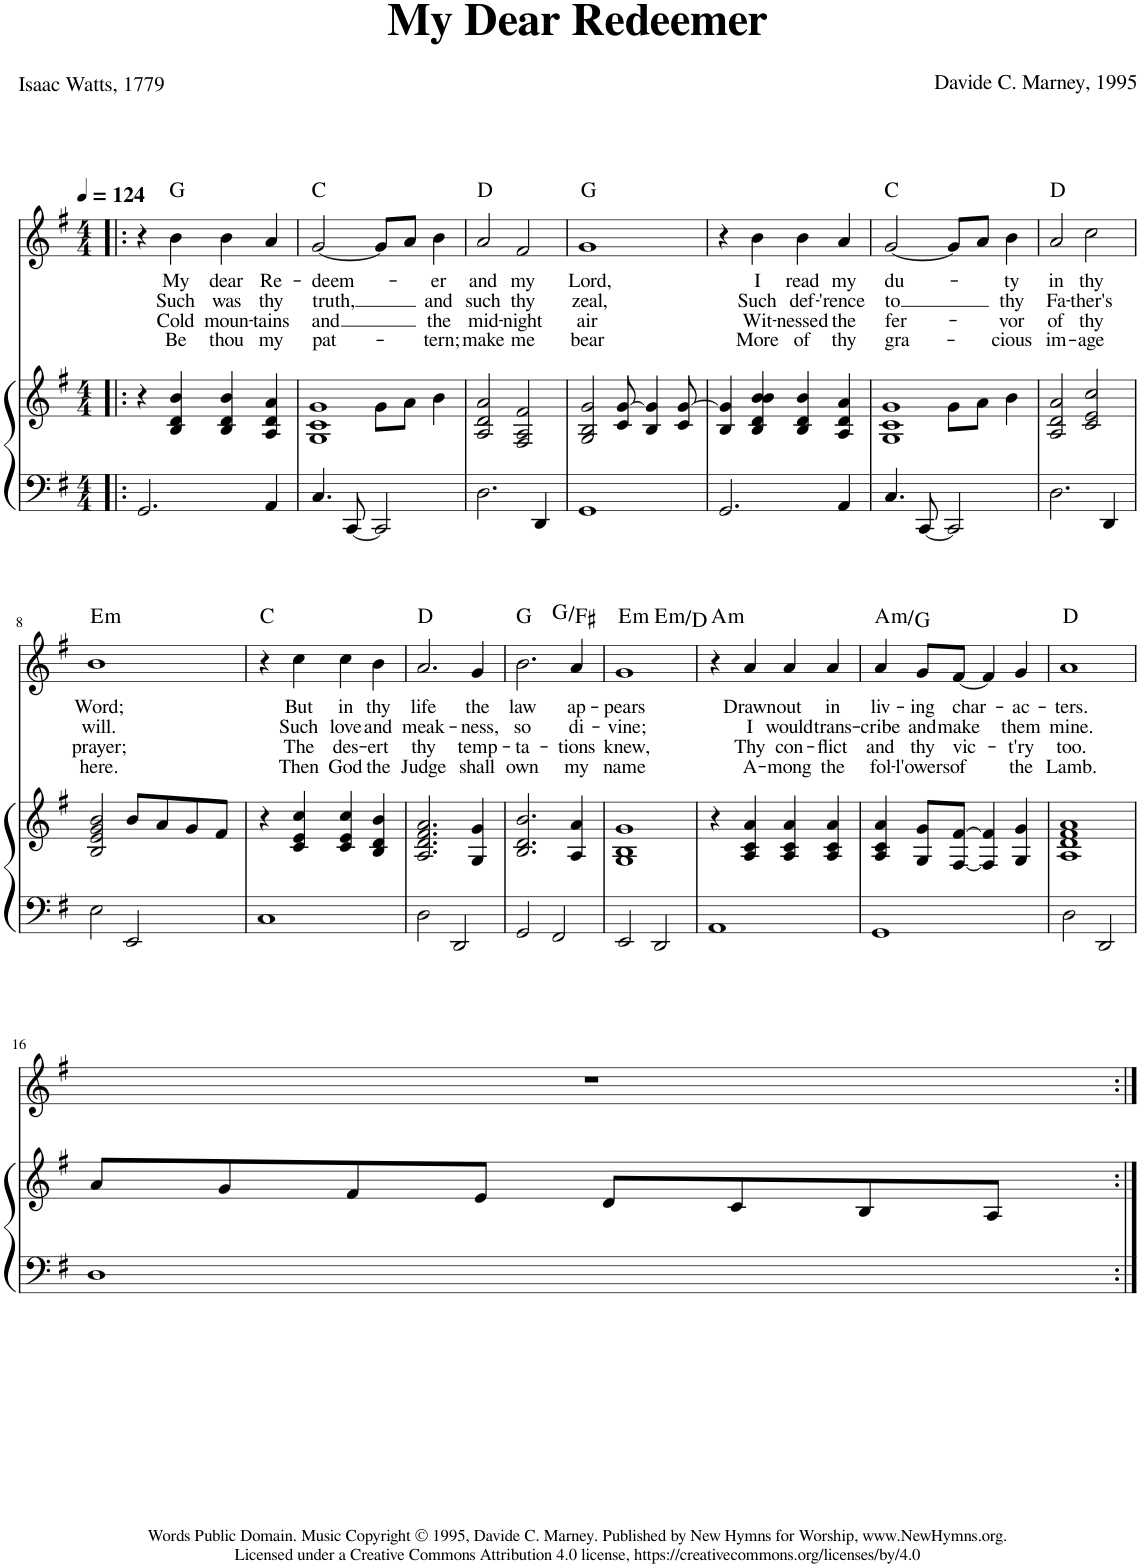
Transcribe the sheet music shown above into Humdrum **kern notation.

**kern	**kern	**kern	**text	**text	**text	**text	**harte
*part2	*part2	*part1	*part1	*part1	*part1	*part1	*part1
*staff3	*staff2	*staff1	*staff1	*staff1	*staff1	*staff1	*
*I"Piano	*	*I"Voice	*	*	*	*	*
*I'Pno	*	*	*	*	*	*	*
*clefF4	*clefG2	*clefG2	*	*	*	*	*
*k[f#]	*k[f#]	*k[f#]	*	*	*	*	*
*M4/4	*M4/4	*M4/4	*	*	*	*	*
*MM124	*MM124	*MM124	*	*	*	*	*
=1!|:	=1!|:	=1!|:	=1!|:	=1!|:	=1!|:	=1!|:	=1!|:
2.GG/	4r	4r	.	.	.	.	.
!	!	!	!LO:LY:b	!LO:LY:b	!LO:LY:b	!LO:LY:b	!
.	4B/ 4d/ 4b/	4b\	My	Such	Cold	Be	G:maj
!	!	!	!LO:LY:b	!LO:LY:b	!LO:LY:b	!LO:LY:b	!
.	4B/ 4d/ 4b/	4b\	dear	was	moun-	thou	.
!	!	!	!LO:LY:b	!LO:LY:b	!LO:LY:b	!LO:LY:b	!
4AA/	4A/ 4d/ 4a/	4a/	Re-	thy	-tains	my	.
=2	=2	=2	=2	=2	=2	=2	=2
*	*^	*	*	*	*	*	*
!	!	!	!	!LO:LY:b	!LO:LY:b	!LO:LY:b	!LO:LY:b	!
4.C/	1G 1c 1g	2ryy	[2g/	-deem-	truth,	and	pat-	C:maj
[8CC/	.	.	.	.	.	.	.	.
2CC/]	.	8g\L	8g/L]	.	.	.	.	.
.	.	8a\J	8a/J	.	.	.	.	.
!	!	!	!	!LO:LY:b	!LO:LY:b	!LO:LY:b	!LO:LY:b	!
.	.	4b\	4b\	-er	and	the	-tern;	.
=3	=3	=3	=3	=3	=3	=3	=3	=3
!	!	!	!	!LO:LY:b	!LO:LY:b	!LO:LY:b	!LO:LY:b	!
*	*v	*v	*	*	*	*	*	*
2.D\	2A/ 2d/ 2a/	2a/	and	such	mid-	make	D:maj
!	!	!	!LO:LY:b	!LO:LY:b	!LO:LY:b	!LO:LY:b	!
.	2F#/ 2A/ 2f#/	2f#/	my	thy	-night	me	.
4DD/	.	.	.	.	.	.	.
=4	=4	=4	=4	=4	=4	=4	=4
!	!	!	!LO:LY:b	!LO:LY:b	!LO:LY:b	!LO:LY:b	!
1GG	2G/ 2B/ 2g/	1g	Lord,	zeal,	air	bear	G:maj
.	8c/ [8g/	.	.	.	.	.	.
.	4B/ 4g/]	.	.	.	.	.	.
.	8c/ [8g/	.	.	.	.	.	.
=5	=5	=5	=5	=5	=5	=5	=5
2.GG/	4B/ 4g/]	4r	.	.	.	.	.
!	!	!	!LO:LY:b	!LO:LY:b	!LO:LY:b	!LO:LY:b	!
.	4B/ 4d/ 4b/ 4b/	4b\	I	Such	Wit-	More	.
!	!	!	!LO:LY:b	!LO:LY:b	!LO:LY:b	!LO:LY:b	!
.	4B/ 4d/ 4b/	4b\	read	def-	-nessed	of	.
!	!	!	!LO:LY:b	!LO:LY:b	!LO:LY:b	!LO:LY:b	!
4AA/	4A/ 4d/ 4a/	4a/	my	-'rence	the	thy	.
=6	=6	=6	=6	=6	=6	=6	=6
*	*^	*	*	*	*	*	*
!	!	!	!	!LO:LY:b	!LO:LY:b	!LO:LY:b	!LO:LY:b	!
4.C/	1G 1c 1g	2ryy	[2g/	du-	to	fer-	gra-	C:maj
[8CC/	.	.	.	.	.	.	.	.
2CC/]	.	8g\L	8g/L]	.	.	.	.	.
.	.	8a\J	8a/J	.	.	.	.	.
!	!	!	!	!LO:LY:b	!LO:LY:b	!LO:LY:b	!LO:LY:b	!
.	.	4b\	4b\	-ty	thy	-vor	-cious	.
=7	=7	=7	=7	=7	=7	=7	=7	=7
!	!	!	!	!LO:LY:b	!LO:LY:b	!LO:LY:b	!LO:LY:b	!
*	*v	*v	*	*	*	*	*	*
2.D\	2A/ 2d/ 2a/	2a/	in	Fa-	of	im-	D:maj
!	!	!	!LO:LY:b	!LO:LY:b	!LO:LY:b	!LO:LY:b	!
.	2c/ 2e/ 2cc/	2cc\	thy	-ther's	thy	-age	.
4DD/	.	.	.	.	.	.	.
!!LO:LB:g=z
=8	=8	=8	=8	=8	=8	=8	=8
!	!	!	!LO:LY:b	!LO:LY:b	!LO:LY:b	!LO:LY:b	!LO:H:kt=m
2E\	2B/ 2e/ 2g/ 2b/	1b	Word;	will.	prayer;	here.	E:min
2EE/	8b/L	.	.	.	.	.	.
.	8a/	.	.	.	.	.	.
.	8g/	.	.	.	.	.	.
.	8f#/J	.	.	.	.	.	.
=9	=9	=9	=9	=9	=9	=9	=9
1C	4r	4r	.	.	.	.	C:maj
!	!	!	!LO:LY:b	!LO:LY:b	!LO:LY:b	!LO:LY:b	!
.	4c/ 4e/ 4cc/	4cc\	But	Such	The	Then	.
!	!	!	!LO:LY:b	!LO:LY:b	!LO:LY:b	!LO:LY:b	!
.	4c/ 4e/ 4cc/	4cc\	in	love	des-	God	.
!	!	!	!LO:LY:b	!LO:LY:b	!LO:LY:b	!LO:LY:b	!
.	4B/ 4d/ 4b/	4b\	thy	and	-ert	the	.
=10	=10	=10	=10	=10	=10	=10	=10
!	!	!	!LO:LY:b	!LO:LY:b	!LO:LY:b	!LO:LY:b	!
2D\	2.A/ 2.d/ 2.f#/ 2.a/	2.a/	life	meak-	thy	Judge	D:maj
2DD/	.	.	.	.	.	.	.
!	!	!	!LO:LY:b	!LO:LY:b	!LO:LY:b	!LO:LY:b	!
.	4G/ 4g/	4g/	the	-ness,	temp-	shall	.
=11	=11	=11	=11	=11	=11	=11	=11
!	!	!	!LO:LY:b	!LO:LY:b	!LO:LY:b	!LO:LY:b	!
*	*	*^	*	*	*	*	*
2GG/	2.B/ 2.d/ 2.b/	2.b\	2ryy	law	so	-ta-	own	G:maj
2FF#/	.	.	2ryy	.	.	.	.	G:maj/7
!	!	!	!	!LO:LY:b	!LO:LY:b	!LO:LY:b	!LO:LY:b	!
.	4A/ 4a/	4a/	.	ap-	di-	-tions	my	.
=12	=12	=12	=12	=12	=12	=12	=12	=12
!	!	!	!	!LO:LY:b	!LO:LY:b	!LO:LY:b	!LO:LY:b	!LO:H:kt=m
2EE/	1G 1B 1g	1g	2ryy	-pears	-vine;	knew,	name	E:min
!	!	!	!	!	!	!	!	!LO:H:kt=m
2DD/	.	.	2ryy	.	.	.	.	E:min/b7
=13	=13	=13	=13	=13	=13	=13	=13	=13
!	!	!	!	!	!	!	!	!LO:H:kt=m
*	*	*v	*v	*	*	*	*	*
1AA	4r	4r	.	.	.	.	A:min
!	!	!	!LO:LY:b	!LO:LY:b	!LO:LY:b	!LO:LY:b	!
.	4A/ 4c/ 4a/	4a/	Drawn	I	Thy	A-	.
!	!	!	!LO:LY:b	!LO:LY:b	!LO:LY:b	!LO:LY:b	!
.	4A/ 4c/ 4a/	4a/	out	would	con-	-mong	.
!	!	!	!LO:LY:b	!LO:LY:b	!LO:LY:b	!LO:LY:b	!
.	4A/ 4c/ 4a/	4a/	in	trans-	-flict	the	.
=14	=14	=14	=14	=14	=14	=14	=14
!	!	!	!LO:LY:b	!LO:LY:b	!LO:LY:b	!LO:LY:b	!LO:H:kt=m
1GG	4A/ 4c/ 4a/	4a/	liv-	-cribe	and	fol-	A:min/b7
!	!	!	!LO:LY:b	!LO:LY:b	!LO:LY:b	!LO:LY:b	!
.	8G/ 8g/L	8g/L	-ing	and	thy	-l'owers	.
!	!	!	!LO:LY:b	!LO:LY:b	!LO:LY:b	!LO:LY:b	!
.	[8F#/ [8f#/J	[8f#/J	char-	make	vic-	of	.
.	4F#/] 4f#/]	4f#/]	.	.	.	.	.
!	!	!	!LO:LY:b	!LO:LY:b	!LO:LY:b	!LO:LY:b	!
.	4G/ 4g/	4g/	-ac-	them	-t'ry	the	.
=15	=15	=15	=15	=15	=15	=15	=15
!	!	!	!LO:LY:b	!LO:LY:b	!LO:LY:b	!LO:LY:b	!
2D\	1A 1d 1f# 1a	1a	-ters.	mine.	too.	Lamb.	D:maj
2DD/	.	.	.	.	.	.	.
!!LO:LB:g=z
=16	=16	=16	=16	=16	=16	=16	=16
1D	8a/L	1r	.	.	.	.	.
.	8g/	.	.	.	.	.	.
.	8f#/	.	.	.	.	.	.
.	8e/J	.	.	.	.	.	.
.	8d/L	.	.	.	.	.	.
.	8c/	.	.	.	.	.	.
.	8B/	.	.	.	.	.	.
.	8A/J	.	.	.	.	.	.
=:|!	=:|!	=:|!	=:|!	=:|!	=:|!	=:|!	=:|!
*-	*-	*-	*-	*-	*-	*-	*-
